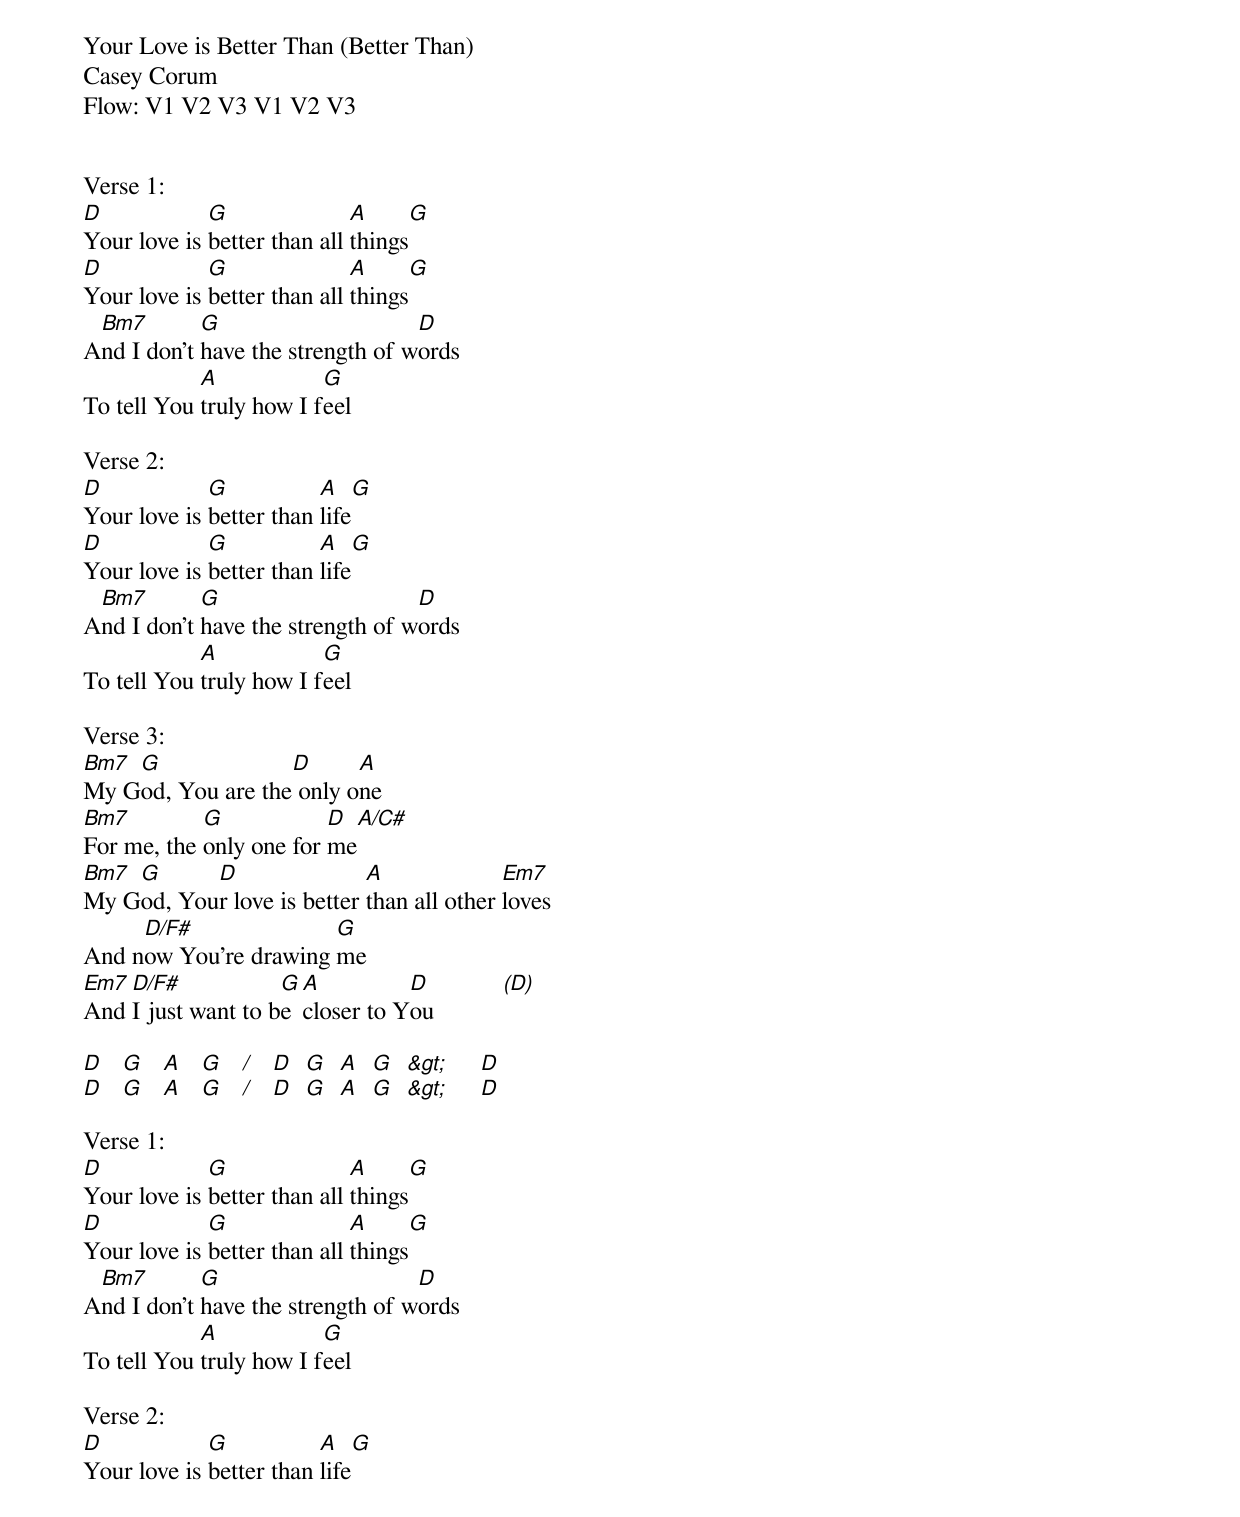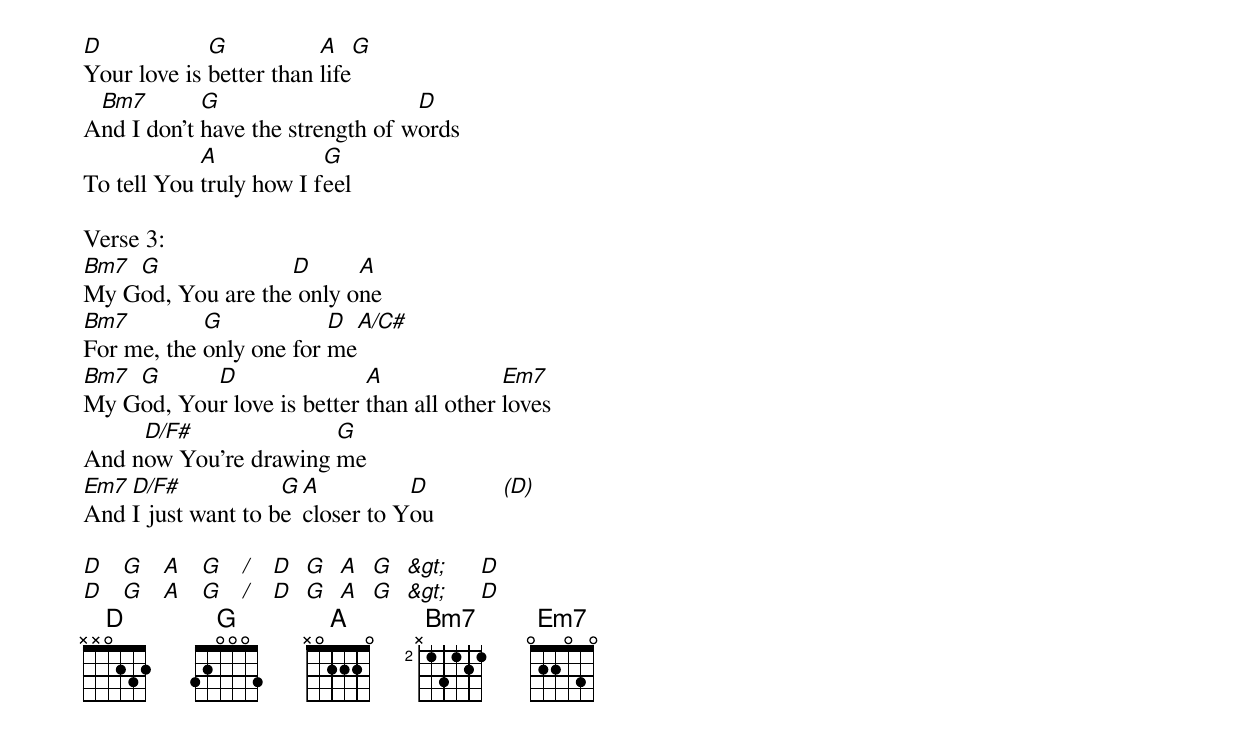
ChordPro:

Your Love is Better Than (Better Than)
Casey Corum
Flow: V1 V2 V3 V1 V2 V3


Verse 1:
[D]Your love is [G]better than all [A]things[G]
[D]Your love is [G]better than all [A]things[G]
A[Bm7]nd I don't [G]have the strength of w[D]ords
To tell You [A]truly how I f[G]eel

Verse 2:
[D]Your love is [G]better than [A]life[G]
[D]Your love is [G]better than [A]life[G]
A[Bm7]nd I don't [G]have the strength of w[D]ords
To tell You [A]truly how I f[G]eel

Verse 3:
[Bm7]My G[G]od, You are the[D] only o[A]ne
[Bm7]For me, the [G]only one for [D]me[A/C#]
[Bm7]My G[G]od, You[D]r love is better [A]than all other [Em7]loves
And n[D/F#]ow You're drawing [G]me
[Em7]And [D/F#]I just want to b[G]e [A]closer to Y[D]ou           [(D)]

[D]   [G]   [A]   [G]   [/]   [D]  [G]  [A]  [G]  [&gt;]     [D]
[D]   [G]   [A]   [G]   [/]   [D]  [G]  [A]  [G]  [&gt;]     [D]

Verse 1:
[D]Your love is [G]better than all [A]things[G]
[D]Your love is [G]better than all [A]things[G]
A[Bm7]nd I don't [G]have the strength of w[D]ords
To tell You [A]truly how I f[G]eel

Verse 2:
[D]Your love is [G]better than [A]life[G]
[D]Your love is [G]better than [A]life[G]
A[Bm7]nd I don't [G]have the strength of w[D]ords
To tell You [A]truly how I f[G]eel

Verse 3:
[Bm7]My G[G]od, You are the[D] only o[A]ne
[Bm7]For me, the [G]only one for [D]me[A/C#]
[Bm7]My G[G]od, You[D]r love is better [A]than all other [Em7]loves
And n[D/F#]ow You're drawing [G]me
[Em7]And [D/F#]I just want to b[G]e [A]closer to Y[D]ou           [(D)]

[D]   [G]   [A]   [G]   [/]   [D]  [G]  [A]  [G]  [&gt;]     [D]
[D]   [G]   [A]   [G]   [/]   [D]  [G]  [A]  [G]  [&gt;]     [D]
